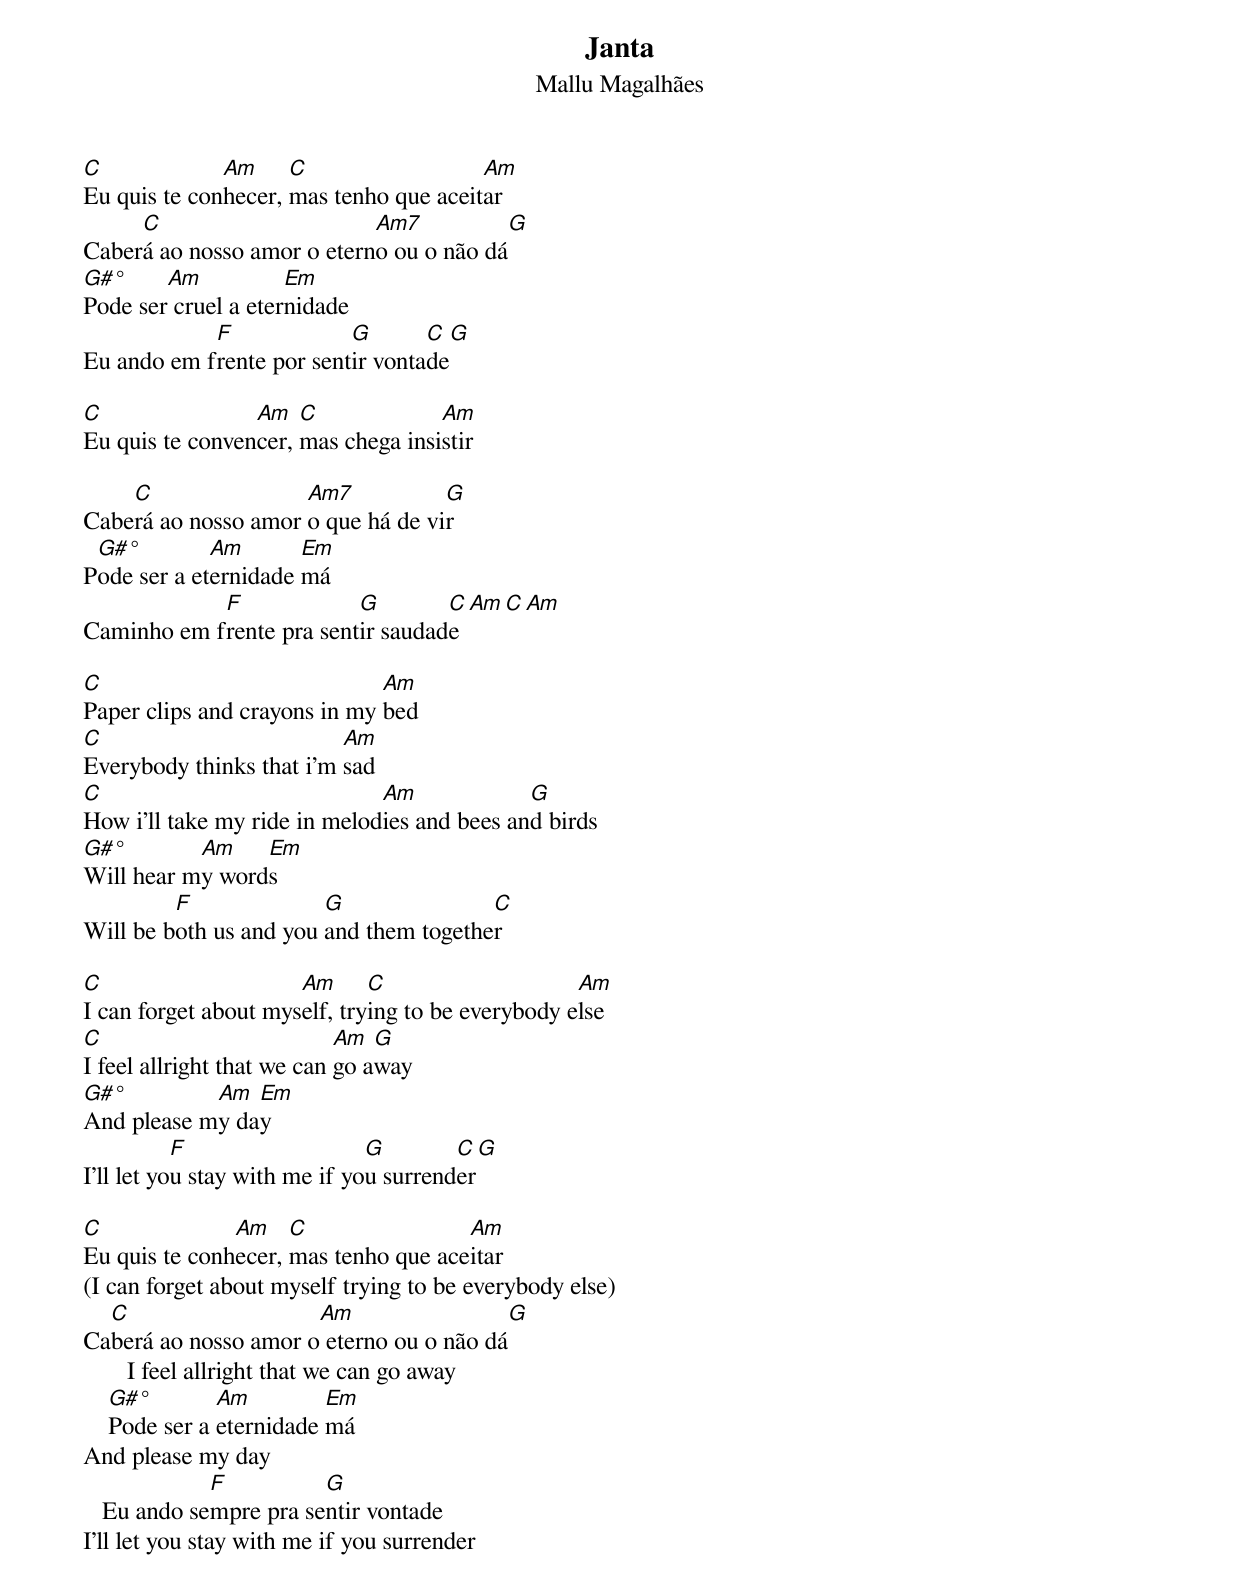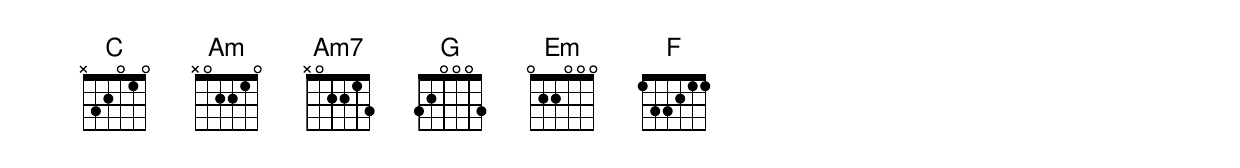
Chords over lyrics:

Janta
Mallu Magalhães

C             Am     C                  Am
Eu quis te conhecer, mas tenho que aceitar
     C                      Am7          G
Caberá ao nosso amor o eterno ou o não dá
G#°     Am           Em
Pode ser cruel a eternidade
            F             G       C  G
Eu ando em frente por sentir vontade

C                Am   C             Am
Eu quis te convencer, mas chega insistir

    C                Am7           G
Caberá ao nosso amor o que há de vir
 G#°         Am       Em
Pode ser a eternidade má
            F             G        C Am C Am
Caminho em frente pra sentir saudade

C                             Am
Paper clips and crayons in my bed
C                         Am
Everybody thinks that i’m sad
C                             Am             G
How i'll take my ride in melodies and bees and birds
G#°        Am    Em
Will hear my words
         F              G               C
Will be both us and you and them together

C                     Am      C                    Am
I can forget about myself, trying to be everybody else
C                           Am  G
I feel allright that we can go away
G#°         Am  Em
And please my day
           F                   G        C  G
I’ll let you stay with me if you surrender

C              Am    C                Am
Eu quis te conhecer, mas tenho que aceitar
(I can forget about myself trying to be everybody else)
  C                   Am                 G
Caberá ao nosso amor o eterno ou o não dá
       I feel allright that we can go away
    G#°        Am         Em
    Pode ser a eternidade má
And please my day
             F          G
   Eu ando sempre pra sentir vontade
I’ll let you stay with me if you surrender
